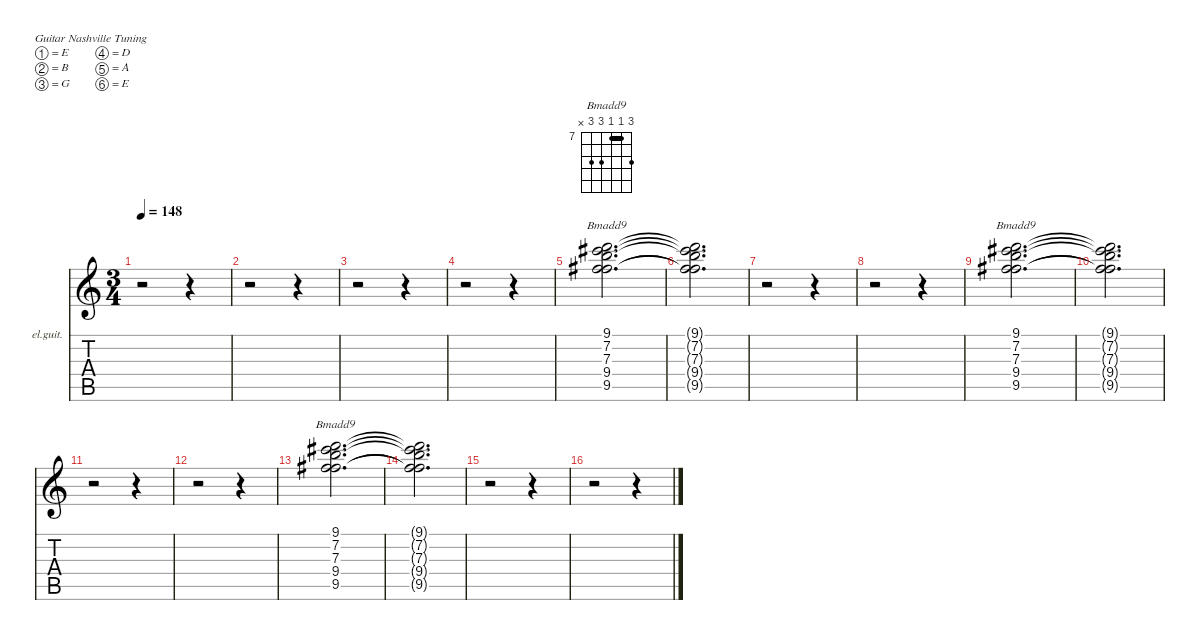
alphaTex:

\defaultSystemsLayout 4
\hideDynamics
\bracketExtendMode nobrackets
\firstSystemTrackNameOrientation horizontal
\otherSystemsTrackNameOrientation horizontal
\track ("Clean Guitar 1" "el.guit.") {instrument electricguitarclean}
\staff {score tabs}
\tuning (E4 B3 G4 D4 A3 E3)
\chord ("Bmadd9" 9 7 7 9 9 x) {firstfret 7 barre 7}
\ts (3 4)
\tempo 148
\clef g2
\ks c
r.2{dy f beam Down} r.4{beam Down} |
r.2{beam Down} r.4{beam Down} |
r.2{beam Down} r.4{beam Down} |
r.2{beam Down} r.4{beam Down} |
(9.1{acc #} 7.2{acc #} 7.3 9.4 9.5{acc #}).2{d ch "Bmadd9" beam Down} |
(9.1{t acc #} 7.2{t acc #} 7.3{t} 9.4{t} 9.5{t acc #}).2{d beam Down} |
r.2{beam Down} r.4{beam Down} |
r.2{beam Down} r.4{beam Down} |
(9.1{acc #} 7.2{acc #} 7.3 9.4 9.5{acc #}).2{d ch "Bmadd9" beam Down} |
(9.1{t acc #} 7.2{t acc #} 7.3{t} 9.4{t} 9.5{t acc #}).2{d beam Down} |
r.2{beam Down} r.4{beam Down} |
r.2{beam Down} r.4{beam Down} |
(9.1{acc #} 7.2{acc #} 7.3 9.4 9.5{acc #}).2{d ch "Bmadd9" beam Down} |
(9.1{t acc #} 7.2{t acc #} 7.3{t} 9.4{t} 9.5{t acc #}).2{d beam Down} |
r.2{beam Down} r.4{beam Down} |
r.2{beam Down} r.4{beam Down}
